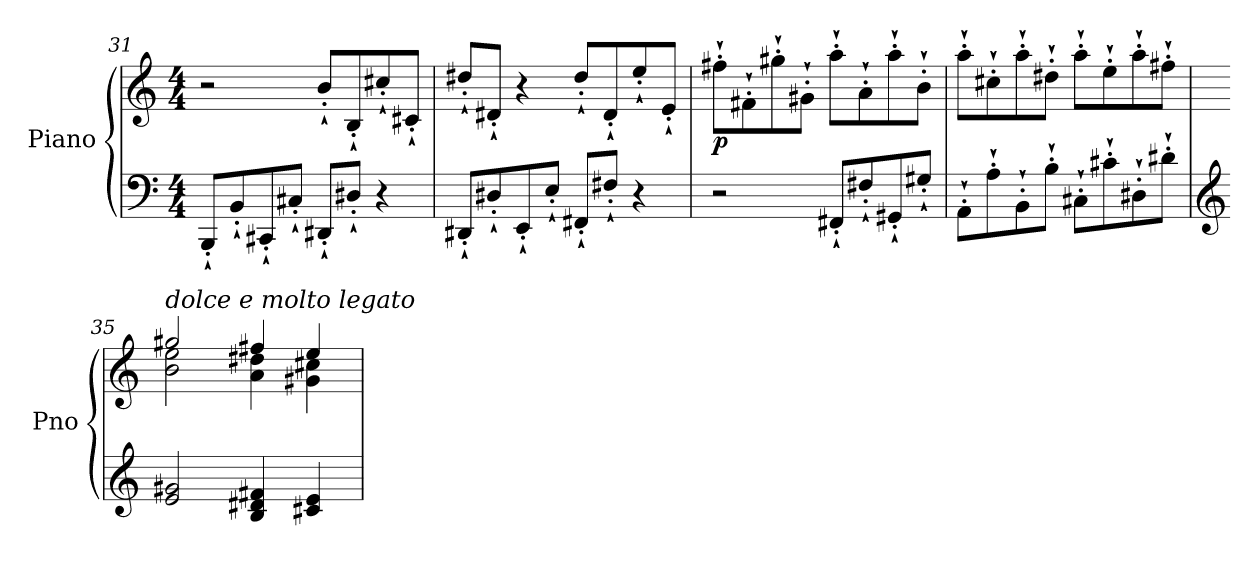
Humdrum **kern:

**kern	**kern	**dynam
*part1	*part1	*part1
*staff2	*staff1	*staff1/2
*I"Piano	*	*
*I'Pno	*	*
*clefF4	*clefG2	*
*k[]	*k[]	*
*M4/4	*M4/4	*
=31	=31	=31
!	!	!LO:DY:b=2
8BBB`'/L	2r	other-dynamics
8BB`'/	.	.
8CC#X`'/	.	.
8C#X`'/J	.	.
!	!	!LO:DY:a
8DD#X`'/L	8b`'/L	other-dynamics
8D#X`'/J	8B`'/	.
4r	8cc#X`'/	.
.	8c#X`'/J	.
=32	=32	=32
8DD#X`'/L	8dd#X`'/L	.
8D#X`'/	8d#X`'/J	.
8EE`'/	4r	.
8E`'/J	.	.
8FF#X`'/L	8dd#`'/L	.
8F#X`'/J	8d#`'/	.
4r	8ee`'/	.
.	8e`'/J	.
!!LO:LB:g=z
=33	=33	=33
!	!	!LO:DY:b
2r	8ff#X`'\L	p
.	8f#X`'\	.
.	8gg#X`'\	.
.	8g#X`'\J	.
8FF#X`'/L	8aa`'\L	.
8F#X`'/	8a`'\	.
8GG#X`'/	8aa`'\	.
8G#X`'/J	8b`'\J	.
=34	=34	=34
8AA`'\L	8aa`'\L	.
8A`'\	8cc#X`'\	.
8BB`'\	8aa`'\	.
8B`'\J	8dd#X`'\J	.
8C#X`'\L	8aa`'\L	.
8c#X`'\	8ee`'\	.
8D#X`'\	8aa`'\	.
8d#X`'\J	8ff#X`'\J	.
=35	=35	=35
*clefG2	*	*
*	*^	*
!	!LO:TX:a:i:t=dolce e molto legato	!	!
2e/ 2g#X/	2gg#X/	2b\ 2ee\	.
4B/ 4d#X/ 4f#X/	4ff#X/	4a\ 4dd#X\	.
4c#X/ 4e/	4ee/	4g#X\ 4cc#X\	.
*	*v	*v	*
=	=	=
*-	*-	*-
